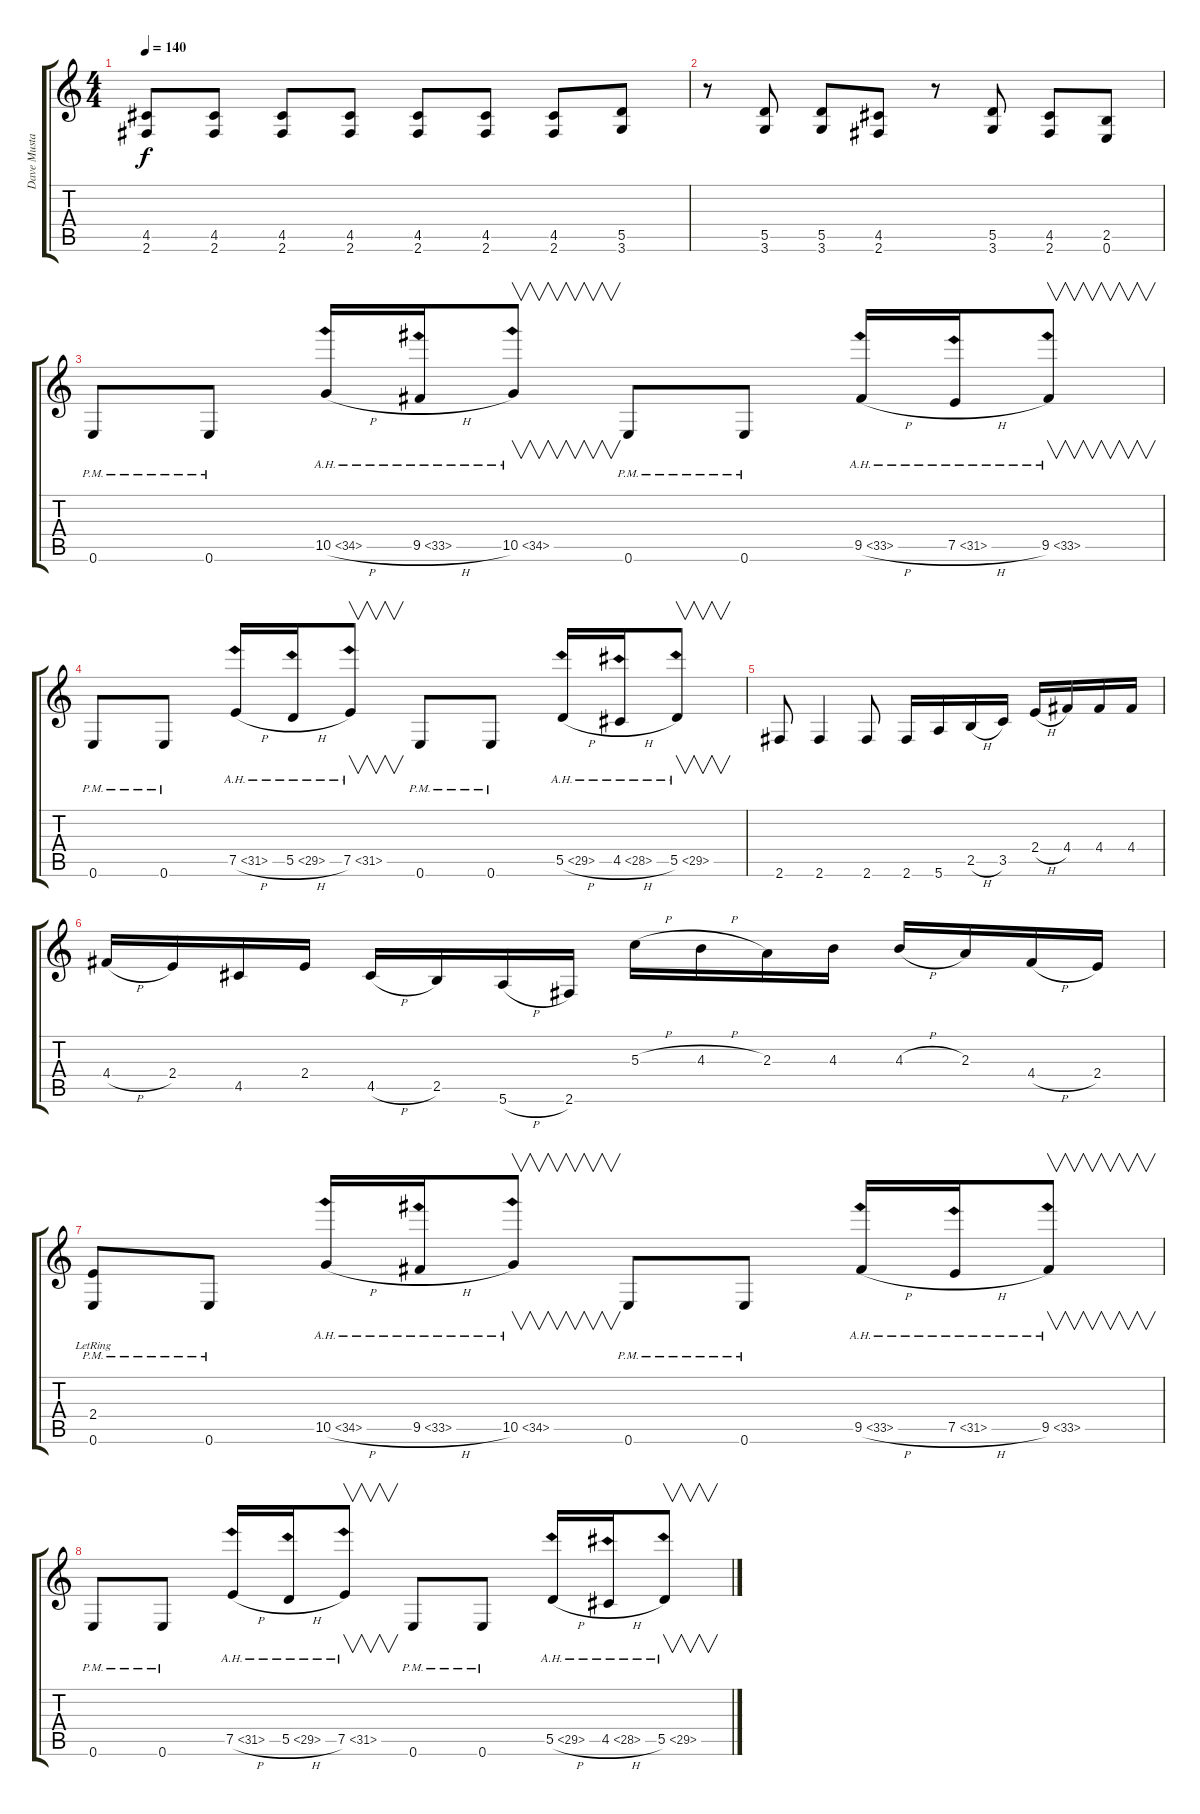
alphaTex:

\track ("Dave Mustaine" "Dave Musta") {instrument distortionguitar}
\staff {score tabs}
\tuning (E4 B3 G3 D3 A2 E2) {hide}
\ts (4 4)
\tempo 140
\clef g2
\ks c
(4.5 2.6).8{dy f volume 8} (4.5 2.6).8 (4.5 2.6).8 (4.5 2.6).8 (4.5 2.6).8 (4.5 2.6).8 (4.5 2.6).8 (5.5 3.6).8 |
r.8 (5.5 3.6).8 (5.5 3.6).8 (4.5 2.6).8 r.8 (5.5 3.6).8 (4.5 2.6).8 (2.5 0.6).8 |
0.6{pm}.8{volume 10} 0.6{pm}.8 10.5{ah 24 h}.16 9.5{ah 24 h}.16 10.5{ah 24}.8{v} 0.6{pm}.8 0.6{pm}.8 9.5{ah 24 h}.16 7.5{ah 24 h}.16 9.5{ah 24}.8{v} |
0.6{pm}.8 0.6{pm}.8 7.5{ah 24 h}.16 5.5{ah 24 h}.16 7.5{ah 24}.8{v} 0.6{pm}.8 0.6{pm}.8 5.5{ah 24 h}.16 4.5{ah 24 h}.16 5.5{ah 24}.8{v} |
2.6.8{volume 10} 2.6.4 2.6.8 2.6.16 5.6.16 2.5{h}.16 3.5.16 2.4{h}.16 4.4.16 4.4.16 4.4.16 |
4.4{h}.16 2.4.16 4.5.16 2.4.16 4.5{h}.16 2.5.16 5.6{h}.16 2.6.16 5.3{h}.16 4.3{h}.16 2.3.16 4.3.16 4.3{h}.16 2.3.16 4.4{h}.16 2.4.16 |
(2.4{lr} 0.6{pm}).8 0.6{pm}.8 10.5{ah 24 h}.16 9.5{ah 24 h}.16 10.5{ah 24}.8{v} 0.6{pm}.8 0.6{pm}.8 9.5{ah 24 h}.16 7.5{ah 24 h}.16 9.5{ah 24}.8{v} |
0.6{pm}.8 0.6{pm}.8 7.5{ah 24 h}.16 5.5{ah 24 h}.16 7.5{ah 24}.8{v} 0.6{pm}.8 0.6{pm}.8 5.5{ah 24 h}.16 4.5{ah 24 h}.16 5.5{ah 24}.8{v}
